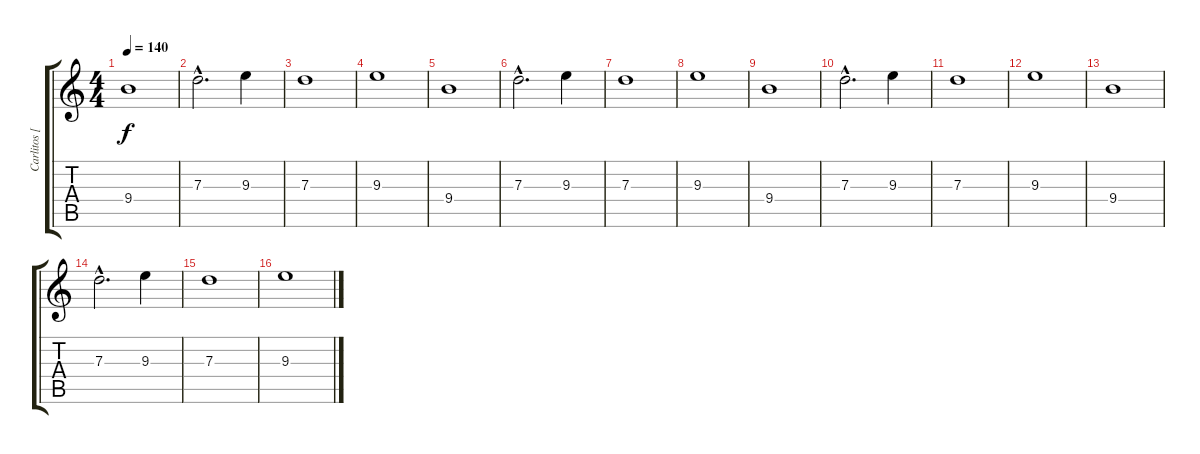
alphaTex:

\track ("Carlitos [guitarra]" "Carlitos [") {instrument distortionguitar}
\staff {score tabs}
\tuning (E4 B3 G3 D3 A2 E2) {hide}
\ts (4 4)
\tempo 140
\clef g2
\ks c
9.4.1{dy f} |
7.3{hac}.2{d} 9.3.4 |
7.3.1 |
9.3.1 |
9.4.1 |
7.3{hac}.2{d} 9.3.4 |
7.3.1 |
9.3.1 |
9.4.1 |
7.3{hac}.2{d} 9.3.4 |
7.3.1 |
9.3.1 |
9.4.1 |
7.3{hac}.2{d} 9.3.4 |
7.3.1 |
9.3.1
